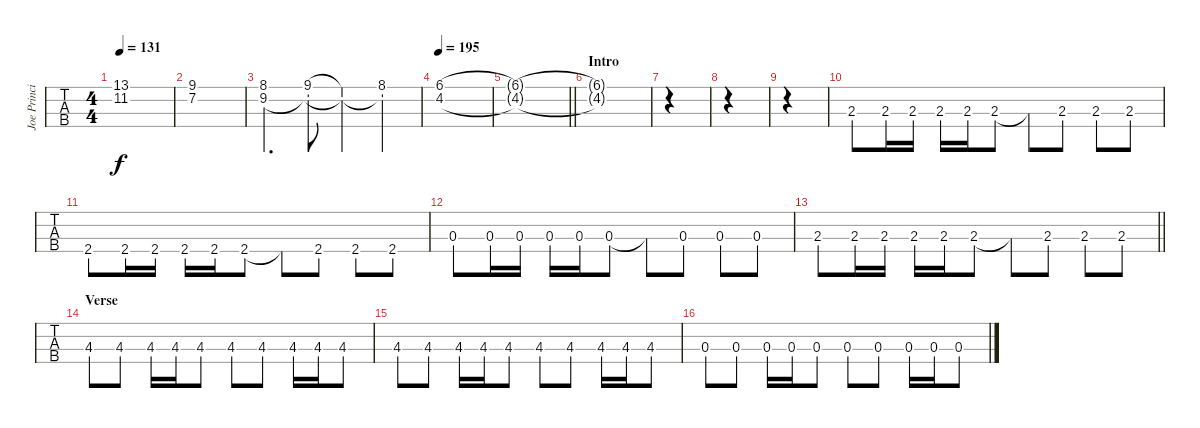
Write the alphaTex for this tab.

\track ("Joe Principe - Bass" "Joe Princi") {instrument electricbassfinger}
\staff {tabs}
\tuning (Gb2 Db2 Ab1 Eb1) {hide}
\ts (4 4)
\tempo 131
\clef f4
\ks c
(13.1 11.2).1{dy f} |
(9.1 7.2).1 |
(8.1 9.2).4{d} (9.1 9.2{t}).8 (9.1{t} 9.2{t}).4 (8.1 9.2{t}).4 |
\tempo 195
(6.1 4.2).1{volume 0} |
\barLineRight lightlight
(6.1{t} 4.2{t}).1 |
\section ("" "Intro")
(6.1{t} 4.2{t}).1 |
|
|
|
2.3.8{volume 9} 2.3.16 2.3.16 2.3.16 2.3.16 2.3.8 2.3{t}.8 2.3.8 2.3.8 2.3.8 |
2.4.8 2.4.16 2.4.16 2.4.16 2.4.16 2.4.8 2.4{t}.8 2.4.8 2.4.8 2.4.8 |
0.3.8 0.3.16 0.3.16 0.3.16 0.3.16 0.3.8 0.3{t}.8 0.3.8 0.3.8 0.3.8 |
\barLineRight lightlight
2.3.8 2.3.16 2.3.16 2.3.16 2.3.16 2.3.8 2.3{t}.8 2.3.8 2.3.8 2.3.8 |
\section ("" "Verse")
4.3.8 4.3.8 4.3.16 4.3.16 4.3.8 4.3.8 4.3.8 4.3.16 4.3.16 4.3.8 |
4.3.8 4.3.8 4.3.16 4.3.16 4.3.8 4.3.8 4.3.8 4.3.16 4.3.16 4.3.8 |
0.3.8 0.3.8 0.3.16 0.3.16 0.3.8 0.3.8 0.3.8 0.3.16 0.3.16 0.3.8
